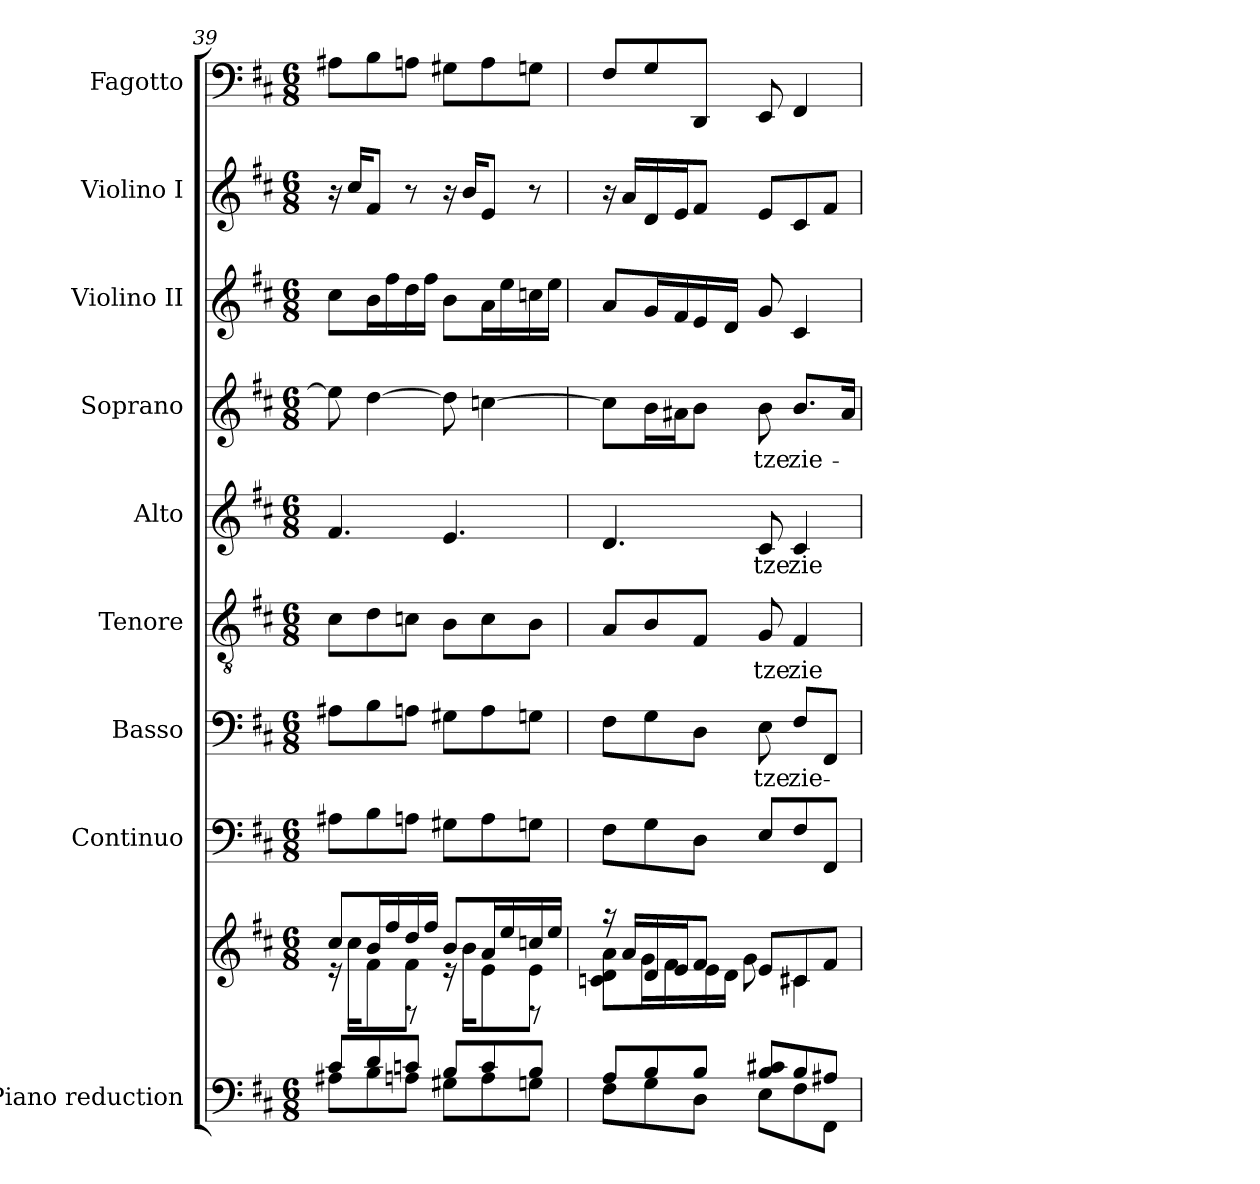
**kern	**kern	**kern	**kern	**text	**kern	**text	**kern	**text	**kern	**text	**kern	**kern	**kern
*part9	*part9	*part8	*part7	*part7	*part6	*part6	*part5	*part5	*part4	*part4	*part3	*part2	*part1
*staff10	*staff9	*staff8	*staff7	*staff7	*staff6	*staff6	*staff5	*staff5	*staff4	*staff4	*staff3	*staff2	*staff1
*I"Piano reduction	*	*I"Continuo	*I"Basso	*	*I"Tenore	*	*I"Alto	*	*I"Soprano	*	*I"Violino II	*I"Violino I	*I"Fagotto
*I'Pno	*	*	*	*	*	*	*	*	*	*	*I'Vln	*I'Vln	*
*clefF4	*clefG2	*clefF4	*clefF4	*	*clefGv2	*	*clefG2	*	*clefG2	*	*clefG2	*clefG2	*clefF4
*k[f#c#]	*k[f#c#]	*k[f#c#]	*k[f#c#]	*	*k[f#c#]	*	*k[f#c#]	*	*k[f#c#]	*	*k[f#c#]	*k[f#c#]	*k[f#c#]
*M6/8	*M6/8	*M6/8	*M6/8	*	*M6/8	*	*M6/8	*	*M6/8	*	*M6/8	*M6/8	*M6/8
=39	=39	=39	=39	=39	=39	=39	=39	=39	=39	=39	=39	=39	=39
*^	*^	*	*	*	*	*	*	*	*	*	*	*	*
*	*	*	*^	*	*	*	*	*	*	*	*	*	*	*	*
8c#!/L	8A#X\L	8cc#/L	16r	4ryy	8A#X\L	8A#X\L	.	8c#\L	.	4.f#/	.	8ee\]	.	8cc#\L	16r	8A#X\L
.	.	.	16cc#\KL	.	.	.	.	.	.	.	.	.	.	.	16cc#/KL	.
8d!/	8B\	16b/L	8f#\	.	8B\	8B\	.	8d\	.	.	.	[4dd\	.	16b\L	8f#/J	8B\
.	.	16ff#/	.	.	.	.	.	.	.	.	.	.	.	16ff#\	.	.
8cn!/J	8An\J	16dd/	8f#!\J	8rD	8An\J	8An\J	.	8cn\J	.	.	.	.	.	16dd\	8r	8An\J
.	.	16ff#/JJ	.	.	.	.	.	.	.	.	.	.	.	16ff#\JJ	.	.
8B!/L	8G#X\L	8b/L	16r	4ryy	8G#X\L	8G#X\L	.	8B\L	.	4.e/	.	8dd\]	.	8b\L	16r	8G#X\L
.	.	.	16b\KL	.	.	.	.	.	.	.	.	.	.	.	16b/KL	.
8c!/	8A\	16a/L	8e\	.	8A\	8A\	.	8c\	.	.	.	[4ccn\	.	16a\L	8e/J	8A\
.	.	16ee/	.	.	.	.	.	.	.	.	.	.	.	16ee\	.	.
8B!/J	8Gn\J	16ccn/	8e!\J	8rD	8Gn\J	8Gn\J	.	8B\J	.	.	.	.	.	16ccn\	8r	8Gn\J
.	.	16ee/JJ	.	.	.	.	.	.	.	.	.	.	.	16ee\JJ	.	.
*	*	*	*v	*v	*	*	*	*	*	*	*	*	*	*	*	*
=40	=40	=40	=40	=40	=40	=40	=40	=40	=40	=40	=40	=40	=40	=40	=40
8A!/L	8F#\L	16r	8cn!\ 8d!\ 8a\L	8F#\L	8F#\L	.	8A/L	.	4.d/	.	8cc\L]	.	8a/L	16r	8F#/L
.	.	16a/LL	.	.	.	.	.	.	.	.	.	.	.	16a/LL	.
8B!/	8G\	16d/	16g\L	8G\	8G\	.	8B/	.	.	.	16b\L	.	16g/L	16d/	8G/
.	.	16e/J	16f#\	.	.	.	.	.	.	.	16a#X\J	.	16f#/	16e/J	.
8B!/J	8D\J	8f#/J	16e\	8D\J	8D\J	.	8F#/J	.	.	.	8b\J	.	16e/	8f#/J	8DD/J
.	.	.	16d\JJ	.	.	.	.	.	.	.	.	.	16d/JJ	.	.
!	!	!	!	!	!	!LO:LY:b	!	!LO:LY:b	!	!LO:LY:b	!	!LO:LY:b	!	!	!
8B!/ 8c#X!/L	8E\L	8e/L	8g\	8E/L	8E\	-tze	8G/	-tze	8c#/	-tze	8b\	-tze	8g/	8e/L	8EE/
!	!	!	!	!	!	!LO:LY:b	!	!LO:LY:b	!	!LO:LY:b	!	!LO:LY:b	!	!	!
8B!/	8F#\	8c#X/	4c#\	8F#/	8F#/L	zie-	4F#/	zie-	4c#/	zie-	8.b/L	zie-	4c#/	8c#/	4FF#/
8A#X!/J	8FF#\J	8f#/J	.	8FF#/J	8FF#/J	.	.	.	.	.	.	.	.	8f#/J	.
.	.	.	.	.	.	.	.	.	.	.	16a#/Jk	.	.	.	.
*v	*v	*	*	*	*	*	*	*	*	*	*	*	*	*	*
*	*v	*v	*	*	*	*	*	*	*	*	*	*	*	*
=	=	=	=	=	=	=	=	=	=	=	=	=	=
*-	*-	*-	*-	*-	*-	*-	*-	*-	*-	*-	*-	*-	*-
